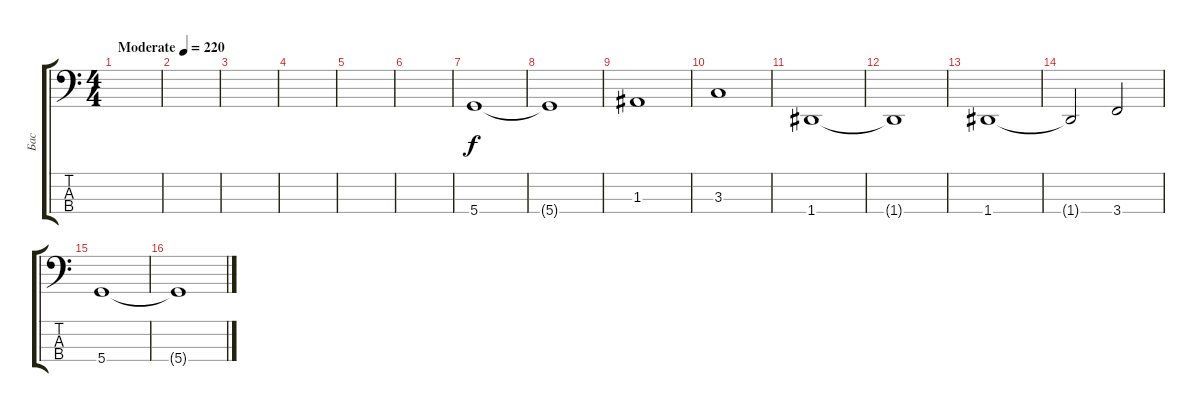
\track ("Бас" "Бас") {instrument electricbasspick}
\staff {score tabs}
\tuning (G2 D2 A1 D1) {hide}
\ts (4 4)
\tempo (220 "Moderate")
\clef f4
\ks c
|
|
|
|
|
|
5.4.1 |
5.4{t}.1 |
1.3.1 |
3.3.1 |
1.4.1 |
1.4{t}.1 |
1.4.1 |
1.4{t}.2 3.4.2 |
5.4.1 |
5.4{t}.1
